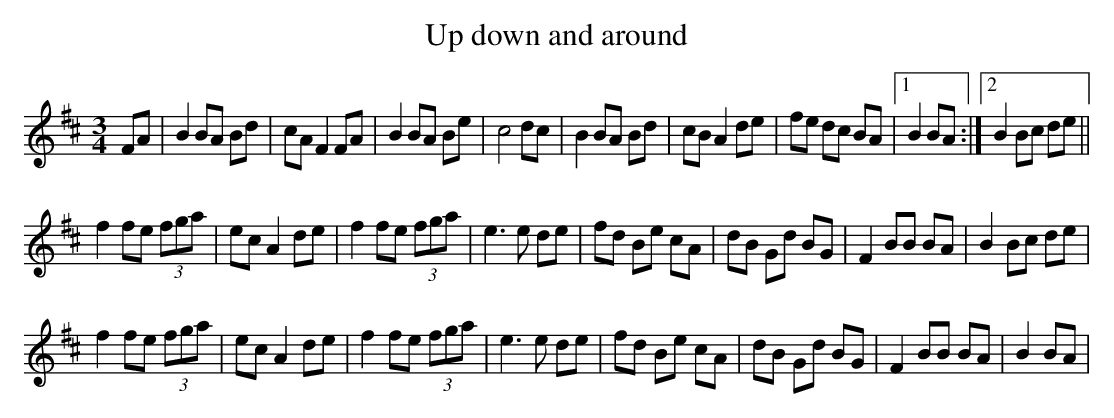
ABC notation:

X:1
T:Up down and around
M:3/4
K:D
FA|B2 BA Bd|cA F2 FA|B2 BA Be|c4 dc|B2 BA Bd|cB A2 de|fe dc BA|1 B2 BA:|2 B2 Bc de||
f2 fe (3fga|ec A2 de|f2 fe (3fga|e3 e de|fd Be cA|dB Gd BG|F2 BB BA|B2 Bc de|
 f2 fe (3fga|ec A2 de|f2 fe (3fga|e3 e de|fd Be cA|dB Gd BG|F2 BB BA|B2 BA|
